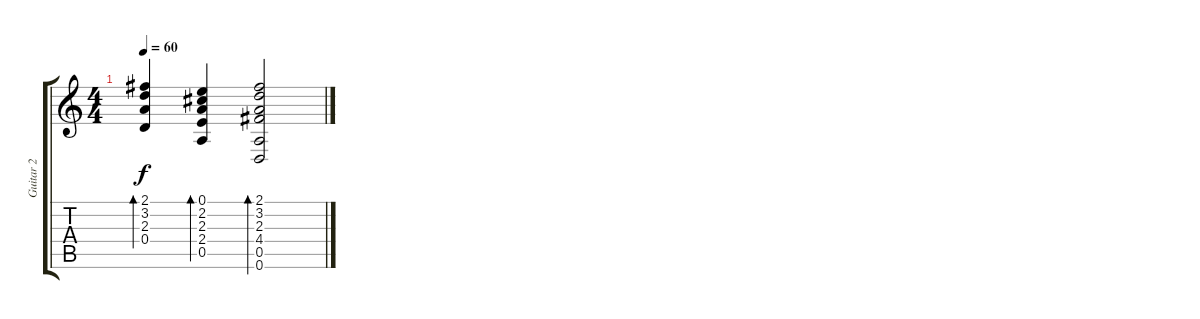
\track ("Guitar 2" "Guitar 2") {instrument electricguitarclean}
\staff {score tabs}
\tuning (E4 B3 G3 D3 A2 D2) {hide}
\ts (4 4)
\tempo 60
\clef g2
\ks c
(2.1 3.2 2.3 0.4).4{bd 240 dy f} (0.1 2.2 2.3 2.4 0.5).4{bd 240} (2.1 3.2 2.3 4.4 0.5 0.6).2{bd 480}
